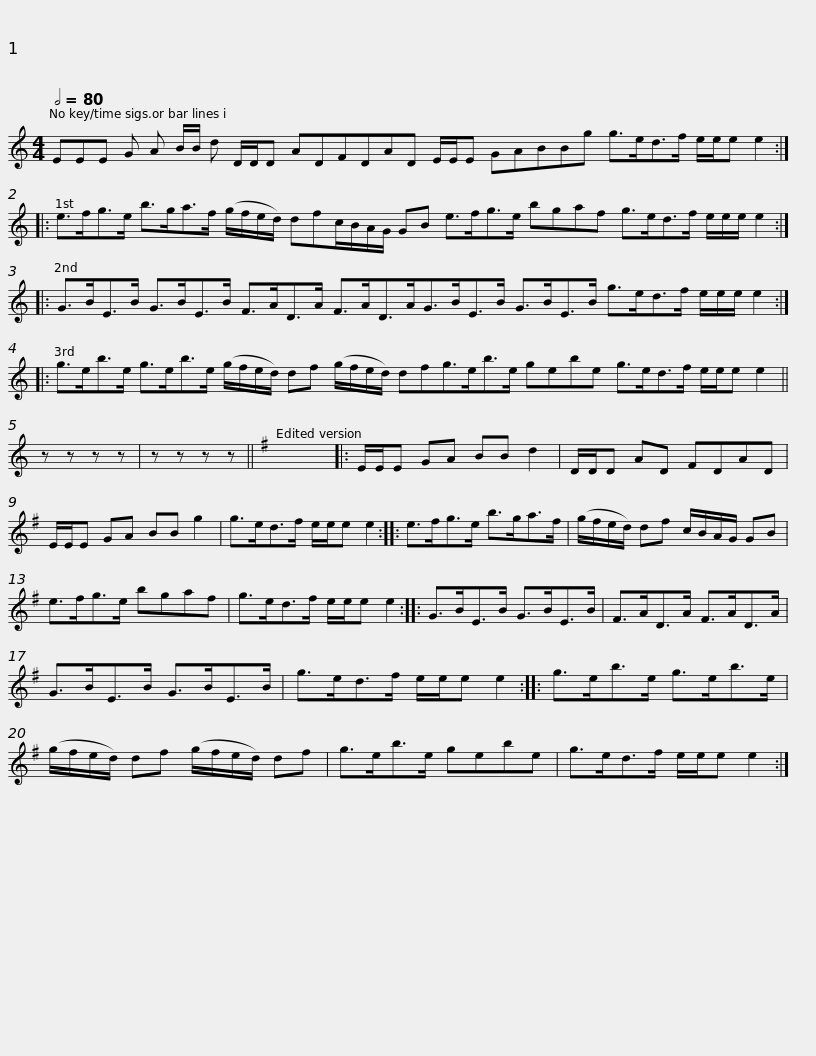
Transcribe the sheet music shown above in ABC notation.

X:1
L:1/8
Q:1/2=80
M:4/4
I:linebreak $
K:C
V:1 treble
V:1
 EEE G A B/B/ d D/D/D ADFDAD E/E/E GABBg g>ed>f e/e/e e2 ::$ e>fg>e b>ga>f (g/f/e/d/) dfc/B/A/G/ GB e>fg>e bgaf g>ed>f e/e/e/ e2 ::$ G>BE>B G>BE>B F>AD>A F>AD>AG>BE>B G>BE>B g>ed>f e/e/e/ e2 ::$ g>eb>e g>eb>e (g/f/e/d/) df (g/f/e/d/) dfg>eb>e gebe g>ed>f e/e/e e2 ||$ z z z z | %5
 z z z z ||$[K:G] x8 |: E/E/E GA BB d2 | D/D/D AD FDAD | E/E/E GA BB g2 | %10
 g>ed>f e/e/e e2 ::$ e>fg>e b>ga>f | (g/f/e/d/) df c/B/A/G/ GB | e>fg>e bgaf | g>ed>f e/e/e e2 ::$ %15
 G>BE>B G>BE>B | F>AD>A F>AD>A | G>BE>B G>BE>B | g>ed>f e/e/e e2 ::$ g>eb>e g>eb>e | %20
 (g/f/e/d/) df (g/f/e/d/) df | g>eb>e gebe | g>ed>f e/e/e e2 :| %23
